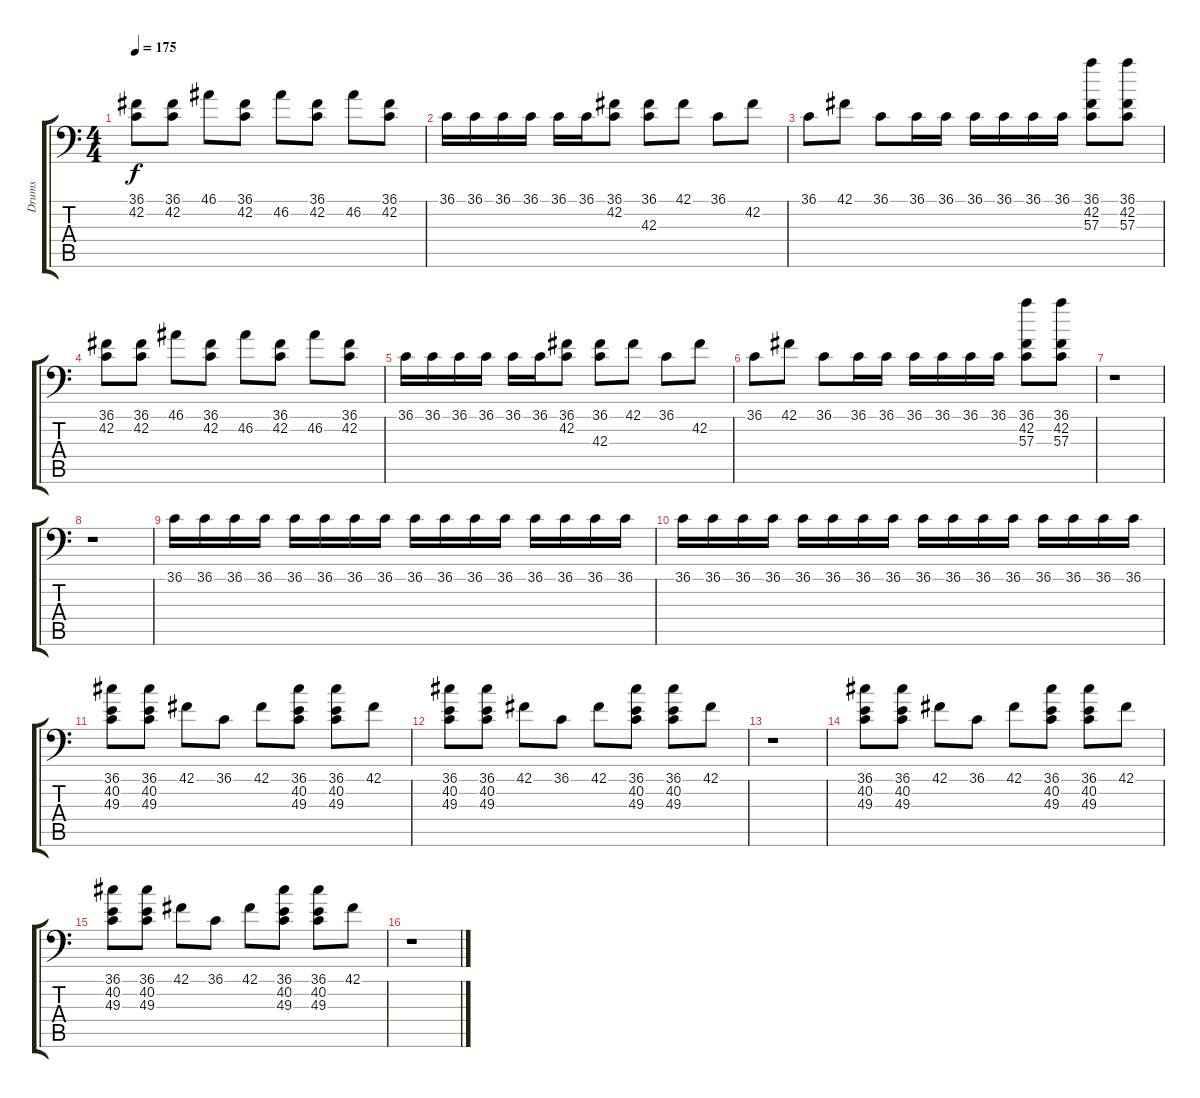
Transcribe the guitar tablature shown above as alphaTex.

\track ("Drums" "Drums") {instrument acousticgrandpiano}
\staff {score tabs}
\tuning (C-1 C-1 C-1 C-1 C-1 C-1) {hide}
\ts (4 4)
\tempo 175
\clef f4
\ks c
(36.1 42.2).8{dy f} (36.1 42.2).8 46.1.8 (36.1 42.2).8 46.2.8 (36.1 42.2).8 46.2.8 (36.1 42.2).8 |
36.1.16 36.1.16 36.1.16 36.1.16 36.1.16 36.1.16 (36.1 42.2).8 (36.1 42.3).8 42.1.8 36.1.8 42.2.8 |
36.1.8 42.1.8 36.1.8 36.1.16 36.1.16 36.1.16 36.1.16 36.1.16 36.1.16 (36.1 42.2 57.3).8 (36.1 42.2 57.3).8 |
(36.1 42.2).8 (36.1 42.2).8 46.1.8 (36.1 42.2).8 46.2.8 (36.1 42.2).8 46.2.8 (36.1 42.2).8 |
36.1.16 36.1.16 36.1.16 36.1.16 36.1.16 36.1.16 (36.1 42.2).8 (36.1 42.3).8 42.1.8 36.1.8 42.2.8 |
36.1.8 42.1.8 36.1.8 36.1.16 36.1.16 36.1.16 36.1.16 36.1.16 36.1.16 (36.1 42.2 57.3).8 (36.1 42.2 57.3).8 |
r.1 |
r.1 |
36.1.16 36.1.16 36.1.16 36.1.16 36.1.16 36.1.16 36.1.16 36.1.16 36.1.16 36.1.16 36.1.16 36.1.16 36.1.16 36.1.16 36.1.16 36.1.16 |
36.1.16 36.1.16 36.1.16 36.1.16 36.1.16 36.1.16 36.1.16 36.1.16 36.1.16 36.1.16 36.1.16 36.1.16 36.1.16 36.1.16 36.1.16 36.1.16 |
(36.1 40.2 49.3).8 (36.1 40.2 49.3).8 42.1.8 36.1.8 42.1.8 (36.1 40.2 49.3).8 (36.1 40.2 49.3).8 42.1.8 |
(36.1 40.2 49.3).8 (36.1 40.2 49.3).8 42.1.8 36.1.8 42.1.8 (36.1 40.2 49.3).8 (36.1 40.2 49.3).8 42.1.8 |
r.1 |
(36.1 40.2 49.3).8 (36.1 40.2 49.3).8 42.1.8 36.1.8 42.1.8 (36.1 40.2 49.3).8 (36.1 40.2 49.3).8 42.1.8 |
(36.1 40.2 49.3).8 (36.1 40.2 49.3).8 42.1.8 36.1.8 42.1.8 (36.1 40.2 49.3).8 (36.1 40.2 49.3).8 42.1.8 |
r.1
